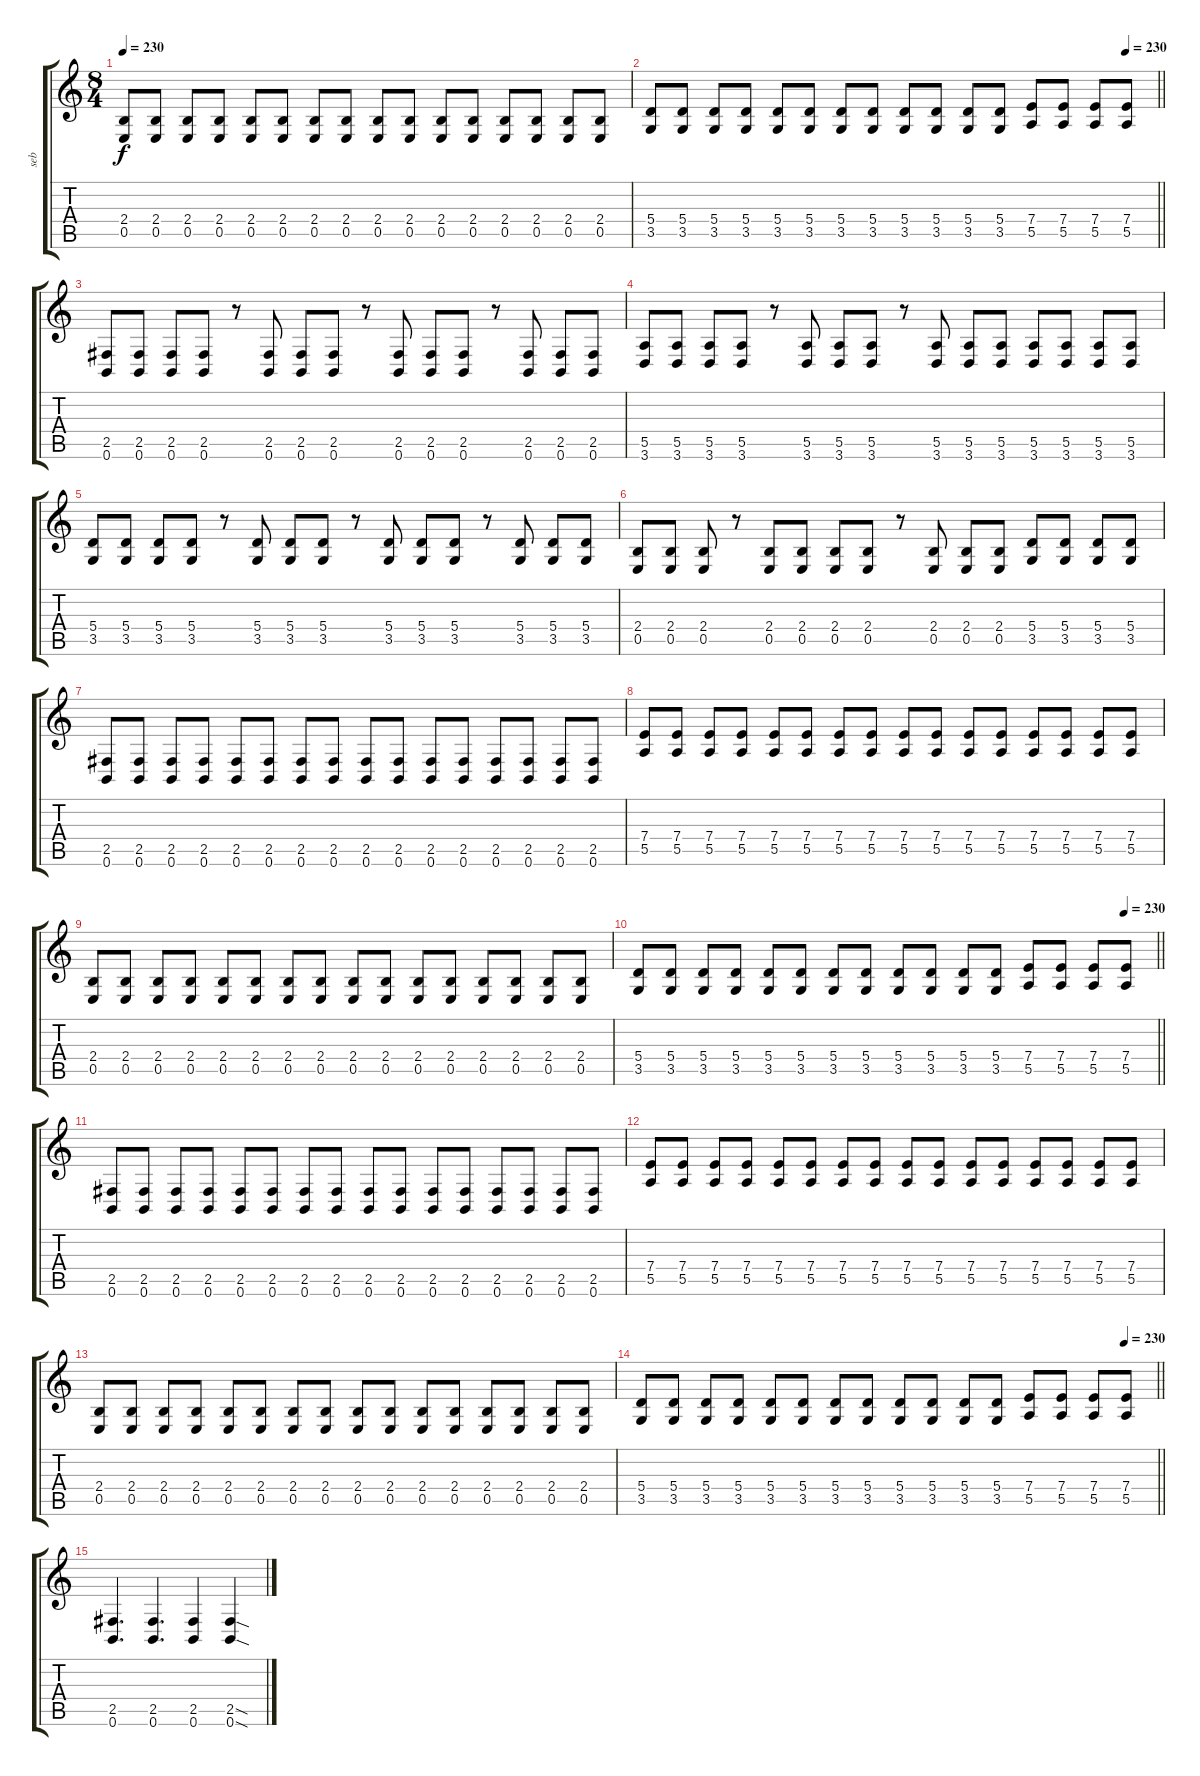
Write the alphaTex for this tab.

\track ("seb" "seb") {instrument distortionguitar}
\staff {score tabs}
\tuning (B3 Gb3 D3 A2 E2 B1) {hide}
\ts (8 4)
\tempo 230
\clef g2
\ks c
(2.4 0.5).8{dy f} (2.4 0.5).8 (2.4 0.5).8 (2.4 0.5).8 (2.4 0.5).8 (2.4 0.5).8 (2.4 0.5).8 (2.4 0.5).8 (2.4 0.5).8 (2.4 0.5).8 (2.4 0.5).8 (2.4 0.5).8 (2.4 0.5).8 (2.4 0.5).8 (2.4 0.5).8 (2.4 0.5).8 |
\tempo (230 0.9375)
\barLineRight lightlight
(5.4 3.5).8 (5.4 3.5).8 (5.4 3.5).8 (5.4 3.5).8 (5.4 3.5).8 (5.4 3.5).8 (5.4 3.5).8 (5.4 3.5).8 (5.4 3.5).8 (5.4 3.5).8 (5.4 3.5).8 (5.4 3.5).8 (7.4 5.5).8 (7.4 5.5).8 (7.4 5.5).8 (7.4 5.5).8 |
(2.5 0.6).8{volume 16} (2.5 0.6).8 (2.5 0.6).8 (2.5 0.6).8 r.8 (2.5 0.6).8 (2.5 0.6).8 (2.5 0.6).8 r.8 (2.5 0.6).8 (2.5 0.6).8 (2.5 0.6).8 r.8 (2.5 0.6).8 (2.5 0.6).8 (2.5 0.6).8 |
(5.5 3.6).8{volume 16} (5.5 3.6).8 (5.5 3.6).8 (5.5 3.6).8 r.8 (5.5 3.6).8 (5.5 3.6).8 (5.5 3.6).8 r.8 (5.5 3.6).8 (5.5 3.6).8 (5.5 3.6).8 (5.5 3.6).8 (5.5 3.6).8 (5.5 3.6).8 (5.5 3.6).8 |
(5.4 3.5).8 (5.4 3.5).8 (5.4 3.5).8 (5.4 3.5).8 r.8 (5.4 3.5).8 (5.4 3.5).8 (5.4 3.5).8 r.8 (5.4 3.5).8 (5.4 3.5).8 (5.4 3.5).8 r.8 (5.4 3.5).8 (5.4 3.5).8 (5.4 3.5).8 |
(2.4 0.5).8 (2.4 0.5).8 (2.4 0.5).8 r.8 (2.4 0.5).8 (2.4 0.5).8 (2.4 0.5).8 (2.4 0.5).8 r.8 (2.4 0.5).8 (2.4 0.5).8 (2.4 0.5).8 (5.4 3.5).8 (5.4 3.5).8 (5.4 3.5).8 (5.4 3.5).8 |
(2.5 0.6).8{volume 16} (2.5 0.6).8 (2.5 0.6).8 (2.5 0.6).8 (2.5 0.6).8 (2.5 0.6).8 (2.5 0.6).8 (2.5 0.6).8 (2.5 0.6).8 (2.5 0.6).8 (2.5 0.6).8 (2.5 0.6).8 (2.5 0.6).8 (2.5 0.6).8 (2.5 0.6).8 (2.5 0.6).8 |
(7.4 5.5).8{volume 16} (7.4 5.5).8 (7.4 5.5).8 (7.4 5.5).8 (7.4 5.5).8 (7.4 5.5).8 (7.4 5.5).8 (7.4 5.5).8 (7.4 5.5).8 (7.4 5.5).8 (7.4 5.5).8 (7.4 5.5).8 (7.4 5.5).8 (7.4 5.5).8 (7.4 5.5).8 (7.4 5.5).8 |
(2.4 0.5).8 (2.4 0.5).8 (2.4 0.5).8 (2.4 0.5).8 (2.4 0.5).8 (2.4 0.5).8 (2.4 0.5).8 (2.4 0.5).8 (2.4 0.5).8 (2.4 0.5).8 (2.4 0.5).8 (2.4 0.5).8 (2.4 0.5).8 (2.4 0.5).8 (2.4 0.5).8 (2.4 0.5).8 |
\tempo (230 0.9375)
\barLineRight lightlight
(5.4 3.5).8 (5.4 3.5).8 (5.4 3.5).8 (5.4 3.5).8 (5.4 3.5).8 (5.4 3.5).8 (5.4 3.5).8 (5.4 3.5).8 (5.4 3.5).8 (5.4 3.5).8 (5.4 3.5).8 (5.4 3.5).8 (7.4 5.5).8 (7.4 5.5).8 (7.4 5.5).8 (7.4 5.5).8 |
(2.5 0.6).8{volume 16} (2.5 0.6).8 (2.5 0.6).8 (2.5 0.6).8 (2.5 0.6).8 (2.5 0.6).8 (2.5 0.6).8 (2.5 0.6).8 (2.5 0.6).8 (2.5 0.6).8 (2.5 0.6).8 (2.5 0.6).8 (2.5 0.6).8 (2.5 0.6).8 (2.5 0.6).8 (2.5 0.6).8 |
(7.4 5.5).8{volume 16} (7.4 5.5).8 (7.4 5.5).8 (7.4 5.5).8 (7.4 5.5).8 (7.4 5.5).8 (7.4 5.5).8 (7.4 5.5).8 (7.4 5.5).8 (7.4 5.5).8 (7.4 5.5).8 (7.4 5.5).8 (7.4 5.5).8 (7.4 5.5).8 (7.4 5.5).8 (7.4 5.5).8 |
(2.4 0.5).8 (2.4 0.5).8 (2.4 0.5).8 (2.4 0.5).8 (2.4 0.5).8 (2.4 0.5).8 (2.4 0.5).8 (2.4 0.5).8 (2.4 0.5).8 (2.4 0.5).8 (2.4 0.5).8 (2.4 0.5).8 (2.4 0.5).8 (2.4 0.5).8 (2.4 0.5).8 (2.4 0.5).8 |
\tempo (230 0.9375)
\barLineRight lightlight
(5.4 3.5).8 (5.4 3.5).8 (5.4 3.5).8 (5.4 3.5).8 (5.4 3.5).8 (5.4 3.5).8 (5.4 3.5).8 (5.4 3.5).8 (5.4 3.5).8 (5.4 3.5).8 (5.4 3.5).8 (5.4 3.5).8 (7.4 5.5).8 (7.4 5.5).8 (7.4 5.5).8 (7.4 5.5).8 |
(2.5 0.6).4{d} (2.5 0.6).4{d} (2.5 0.6).4 (2.5{sod} 0.6{sod}).4
